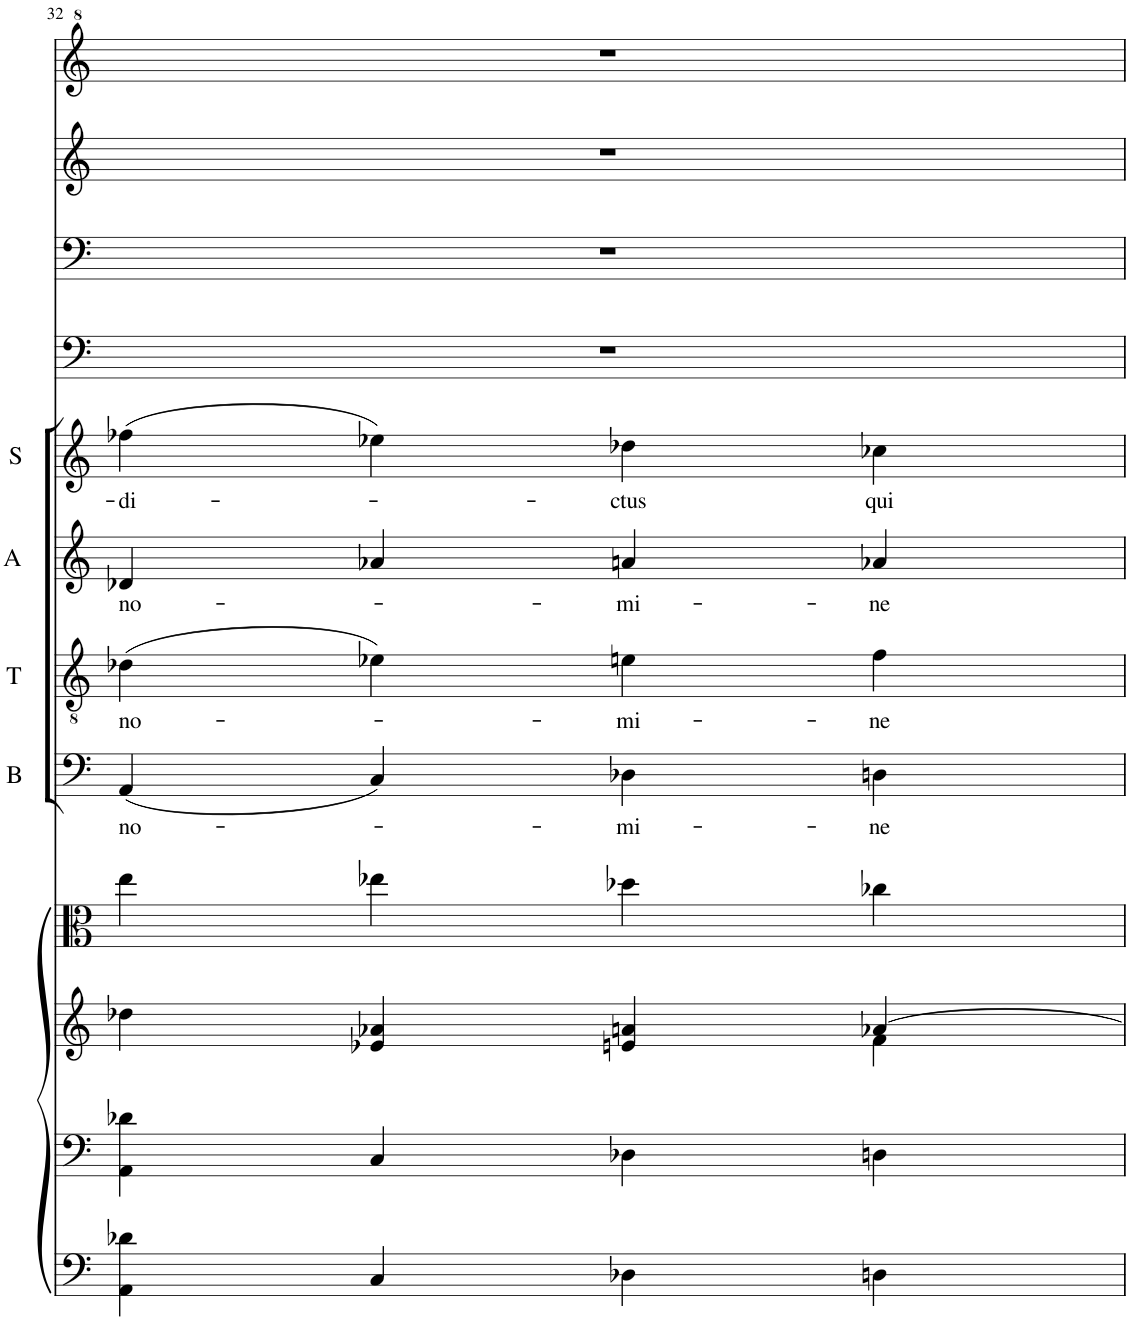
**kern	**kern	**kern	**kern	**kern	**text	**kern	**text	**kern	**text	**kern	**text	**kern	**kern	**kern	**kern
*part12	*part11	*part10	*part9	*part8	*part8	*part7	*part7	*part6	*part6	*part5	*part5	*part4	*part3	*part2	*part1
*staff12	*staff11	*staff10	*staff9	*staff8	*staff8	*staff7	*staff7	*staff6	*staff6	*staff5	*staff5	*staff4	*staff3	*staff2	*staff1
*I"Pauke	*I"Kontrabasse	*I"Synthesizer Strings-R2	*I"Bratschen	*I"Bass	*	*I"Tenor	*	*I"Alt	*	*I"Sopran	*	*I"Bass Solo	*I"Tenor Solo	*I"Alt Solo	*I"Sopran Solo
*	*	*I'Str	*	*I'B	*	*I'T	*	*I'A	*	*I'S	*	*	*	*	*
!!LO:PB:g=z
*clefF4	*clefF4	*clefG2	*clefC3	*clefF4	*	*clefGv2	*	*clefG2	*	*clefG2	*	*clefF4	*clefF4	*clefG2	*clefG^2
*	*	*	*	*	*	*ITrd7c12	*	*ITrd1c2	*	*	*	*	*	*ITrd4c7	*ITrd-7c-12
*k[]	*k[]	*k[]	*k[]	*k[]	*	*k[]	*	*k[]	*	*k[]	*	*k[]	*k[]	*k[]	*k[]
*M2/2	*M2/2	*M2/2	*M2/2	*M2/2	*	*M2/2	*	*M2/2	*	*M2/2	*	*M2/2	*M2/2	*M2/2	*M2/2
*met(c|)	*met(c|)	*met(c|)	*met(c|)	*met(c|)	*	*met(c|)	*	*met(c|)	*	*met(c|)	*	*met(c|)	*met(c|)	*met(c|)	*met(c|)
=32	=32	=32	=32	=32	=32	=32	=32	=32	=32	=32	=32	=32	=32	=32	=32
*	*	*^	*	*	*	*	*	*	*	*	*	*	*	*	*
!	!	!	!	!	!	!LO:LY:b	!	!LO:LY:b	!	!LO:LY:b	!	!LO:LY:b	!	!	!	!
4AA\ 4d-X\	4AA\ 4d-X\	4dd-X\	2.ryy	4ee\	(4AA/	no-	(4d-X\	no-	4d-X/	no-	(4ff-X\	-di-	1r	1r	1r	1r
4C/	4C/	4e-X/ 4a-X/	.	4ee-X\	4C/)	.	4e-X\)	.	4a-X/	.	4ee-X\)	.	.	.	.	.
!	!	!	!	!	!	!LO:LY:b	!	!LO:LY:b	!	!LO:LY:b	!	!LO:LY:b	!	!	!	!
4D-X\	4D-X\	4en/ 4an/	.	4dd-X\	4D-X\	-mi-	4en\	-mi-	4an/	-mi-	4dd-X\	-ctus	.	.	.	.
!	!	!	!	!	!	!LO:LY:b	!	!LO:LY:b	!	!LO:LY:b	!	!LO:LY:b	!	!	!	!
4Dn\	4Dn\	[4a-X/	4f\	4cc-X\	4Dn\	-ne	4f\	-ne	4a-X/	-ne	4cc-X\	qui	.	.	.	.
*	*	*v	*v	*	*	*	*	*	*	*	*	*	*	*	*	*
=	=	=	=	=	=	=	=	=	=	=	=	=	=	=	=
*-	*-	*-	*-	*-	*-	*-	*-	*-	*-	*-	*-	*-	*-	*-	*-
